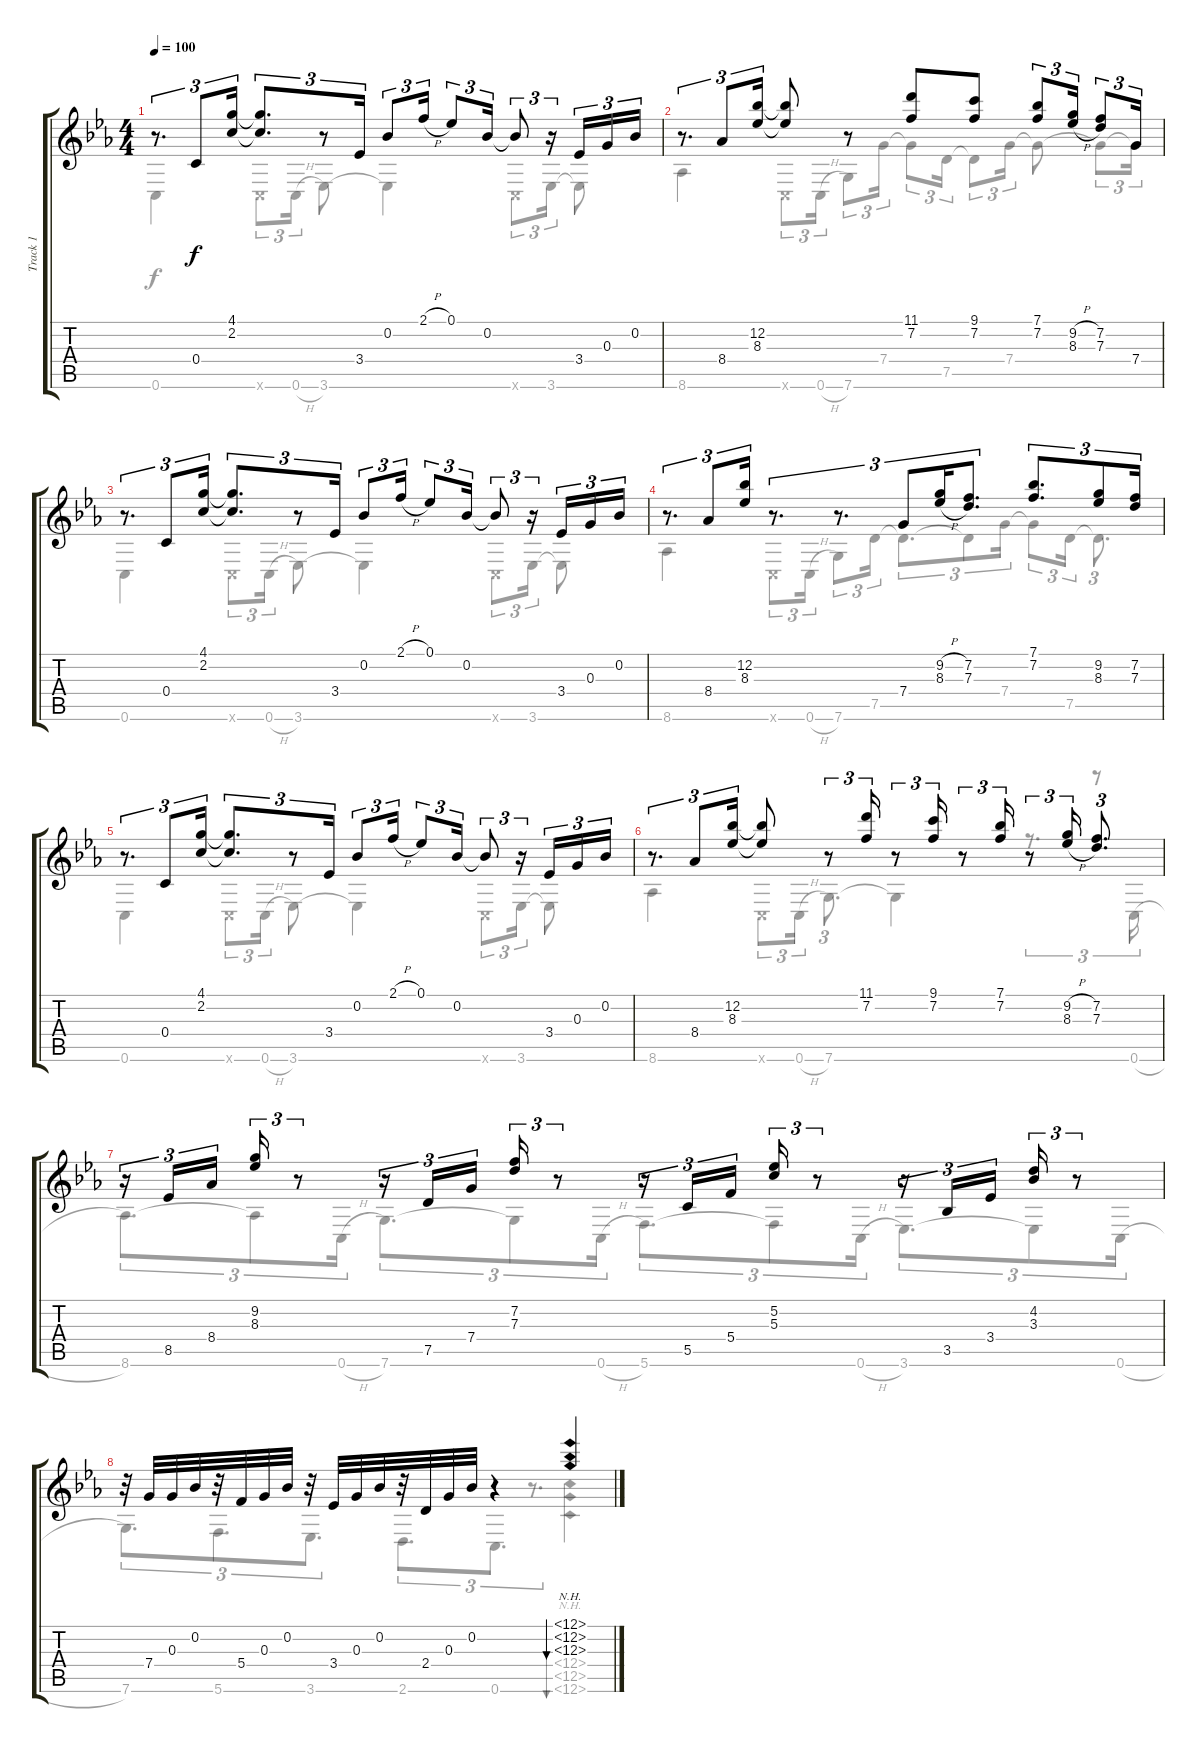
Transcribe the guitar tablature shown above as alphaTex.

\track ("Track 1" "Track 1") {instrument acousticguitarsteel}
\staff {score tabs}
\tuning (Eb4 Bb3 G3 C3 G2 C2) {hide}
\voice
\ts (4 4)
\tempo 100
\clef g2
\ks cminor
r.8{d tu (3 2) dy f} 0.4.8{tu (3 2)} (4.1 2.2).16{tu (3 2)} (4.1{t} 2.2{t}).8{d tu (3 2)} r.8{tu (3 2)} 3.4.16{tu (3 2)} 0.2.8{tu (3 2)} 2.1{h}.16{tu (3 2)} 0.1.8{tu (3 2)} 0.2.16{tu (3 2)} 0.2{t}.8{tu (3 2)} r.16{tu (3 2)} 3.4.16{tu (3 2)} 0.3.16{tu (3 2)} 0.2.16{tu (3 2)} |
r.8{d tu (3 2)} 8.4.8{tu (3 2)} (12.2 8.3).16{tu (3 2)} (12.2{t} 8.3{t}).8 r.8 (11.1 7.2).8 (9.1 7.2).8 (7.1 7.2).8{tu (3 2)} (9.2{h} 8.3{h}).16{tu (3 2)} (7.2 7.3).8{tu (3 2)} 7.4.16{tu (3 2)} |
r.8{d tu (3 2)} 0.4.8{tu (3 2)} (4.1 2.2).16{tu (3 2)} (4.1{t} 2.2{t}).8{d tu (3 2)} r.8{tu (3 2)} 3.4.16{tu (3 2)} 0.2.8{tu (3 2)} 2.1{h}.16{tu (3 2)} 0.1.8{tu (3 2)} 0.2.16{tu (3 2)} 0.2{t}.8{tu (3 2)} r.16{tu (3 2)} 3.4.16{tu (3 2)} 0.3.16{tu (3 2)} 0.2.16{tu (3 2)} |
r.8{d tu (3 2)} 8.4.8{tu (3 2)} (12.2 8.3).16{tu (3 2)} r.8{d tu (3 2)} r.8{d tu (3 2)} 7.4.8{tu (3 2)} (9.2{h} 8.3{h}).16{tu (3 2)} (7.2 7.3).8{d tu (3 2)} (7.1 7.2).8{d tu (3 2)} (9.2 8.3).8{tu (3 2)} (7.2 7.3).16{tu (3 2)} |
r.8{d tu (3 2)} 0.4.8{tu (3 2)} (4.1 2.2).16{tu (3 2)} (4.1{t} 2.2{t}).8{d tu (3 2)} r.8{tu (3 2)} 3.4.16{tu (3 2)} 0.2.8{tu (3 2)} 2.1{h}.16{tu (3 2)} 0.1.8{tu (3 2)} 0.2.16{tu (3 2)} 0.2{t}.8{tu (3 2)} r.16{tu (3 2)} 3.4.16{tu (3 2)} 0.3.16{tu (3 2)} 0.2.16{tu (3 2)} |
r.8{d tu (3 2)} 8.4.8{tu (3 2)} (12.2 8.3).16{tu (3 2)} (12.2{t} 8.3{t}).8 r.8{tu (3 2)} (11.1 7.2).16{tu (3 2)} r.8{tu (3 2)} (9.1 7.2).16{tu (3 2)} r.8{tu (3 2)} (7.1 7.2).16{tu (3 2)} r.8{tu (3 2)} (9.2{h} 8.3{h}).16{tu (3 2)} (7.2 7.3).8{d tu (3 2)} |
r.16{tu (3 2)} 8.5.16{tu (3 2)} 8.4.16{tu (3 2) beam splitsecondary} (9.2 8.3).16{tu (3 2)} r.8{tu (3 2)} r.16{tu (3 2)} 7.5.16{tu (3 2)} 7.4.16{tu (3 2) beam splitsecondary} (7.2 7.3).16{tu (3 2)} r.8{tu (3 2)} r.16{tu (3 2)} 5.5.16{tu (3 2)} 5.4.16{tu (3 2) beam splitsecondary} (5.2 5.3).16{tu (3 2)} r.8{tu (3 2)} r.16{tu (3 2)} 3.5.16{tu (3 2)} 3.4.16{tu (3 2) beam splitsecondary} (4.2 3.3).16{tu (3 2)} r.8{tu (3 2)} |
r.32 7.4.32 0.3.32 0.2.32 r.32 5.4.32 0.3.32 0.2.32 r.32 3.4.32 0.3.32 0.2.32 r.32 2.4.32 0.3.32 0.2.32 r.4 (12.1{nh} 12.2{nh} 12.3{nh}).4{bu 480}
\voice
\clef g2
\ottava regular
\simile none
\ks cminor
0.6.4{dy f} 0.6{x}.8{tu (3 2)} 0.6{h}.16{tu (3 2)} 3.6.8 3.6{t}.4 0.6{x}.8{tu (3 2)} 3.6.16{tu (3 2)} 3.6{t}.8 |
8.6.4 0.6{x}.8{tu (3 2)} 0.6{h}.16{tu (3 2)} 7.6.8{tu (3 2)} 7.4.16{tu (3 2)} 7.4{t}.8{tu (3 2)} 7.5.16{tu (3 2)} 7.5{t}.8{tu (3 2)} 7.4.16{tu (3 2)} 7.4{t}.8 7.4{t}.8{tu (3 2)} 7.4{t}.16{tu (3 2)} |
0.6.4 0.6{x}.8{tu (3 2)} 0.6{h}.16{tu (3 2)} 3.6.8 3.6{t}.4 0.6{x}.8{tu (3 2)} 3.6.16{tu (3 2)} 3.6{t}.8 |
8.6.4 0.6{x}.8{tu (3 2)} 0.6{h}.16{tu (3 2)} 7.6.8{tu (3 2)} 7.5.16{tu (3 2)} 7.5{t}.8{d tu (3 2)} 7.5{t}.8{tu (3 2)} 7.4.16{tu (3 2)} 7.4{t}.8{tu (3 2)} 7.5.16{tu (3 2)} 7.5{t}.8{d tu (3 2)} |
0.6.4 0.6{x}.8{tu (3 2)} 0.6{h}.16{tu (3 2)} 3.6.8 3.6{t}.4 0.6{x}.8{tu (3 2)} 3.6.16{tu (3 2)} 3.6{t}.8 |
8.6.4 0.6{x}.8{tu (3 2)} 0.6{h}.16{tu (3 2)} 7.6.8{d tu (3 2)} 7.6{t}.4 r.8{d tu (3 2)} r.8{tu (3 2)} 0.6{h}.16{tu (3 2)} |
8.6.8{d tu (3 2)} 8.6{t}.8{tu (3 2)} 0.6{h}.16{tu (3 2)} 7.6.8{d tu (3 2)} 7.6{t}.8{tu (3 2)} 0.6{h}.16{tu (3 2)} 5.6.8{d tu (3 2)} 5.6{t}.8{tu (3 2)} 0.6{h}.16{tu (3 2)} 3.6.8{d tu (3 2)} 3.6{t}.8{tu (3 2)} 0.6{h}.16{tu (3 2)} |
7.6.8{d tu (3 2)} 5.6.8{d tu (3 2)} 3.6.8{d tu (3 2)} 2.6.8{d tu (3 2)} 0.6.8{d tu (3 2)} r.8{d tu (3 2)} (12.4{nh} 12.5{nh} 12.6{nh}).4{bu 480}
